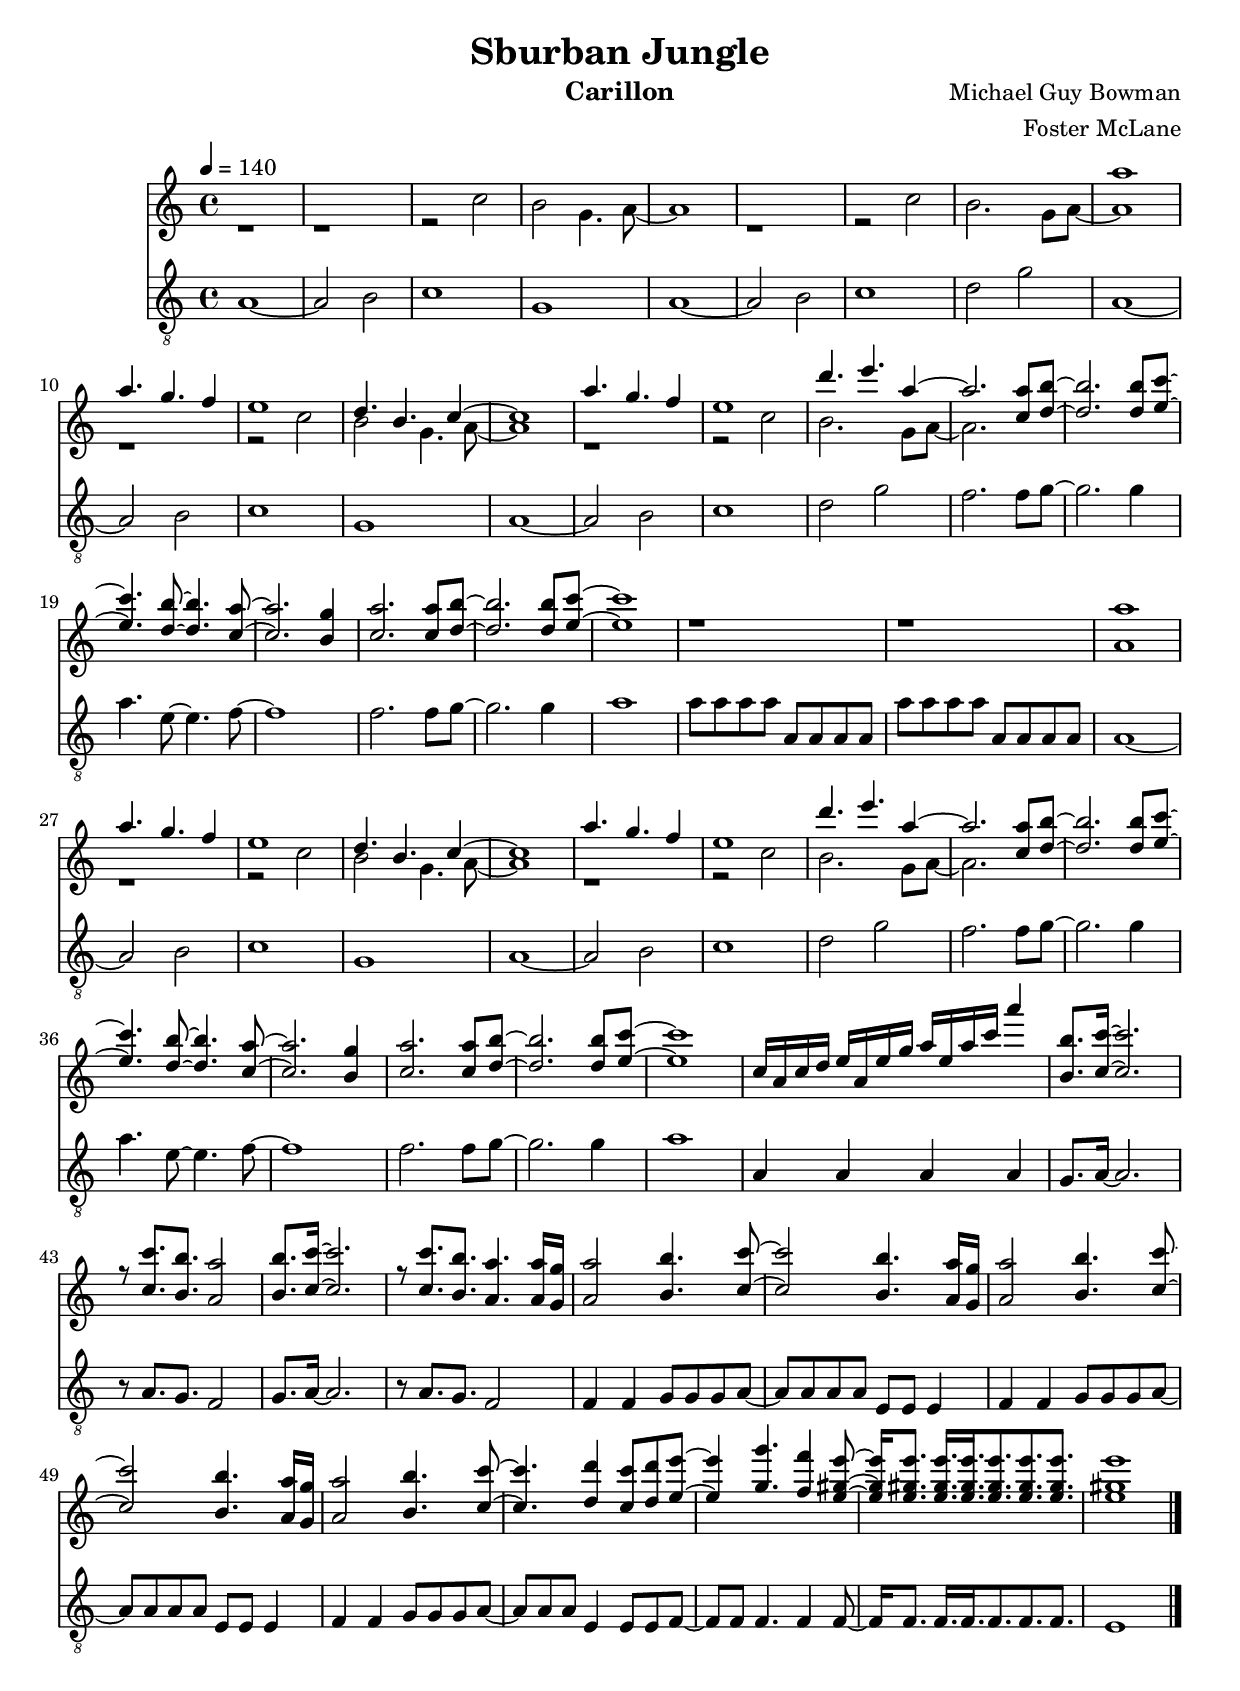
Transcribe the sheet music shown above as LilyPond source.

\version "2.18.2"

\header {
  title = "Sburban Jungle"
  instrument = "Carillon"
  composer = "Michael Guy Bowman"
  arranger = "Foster McLane"
}

main_tempo = \tempo 4 = 140
main_key = \key c \major

melody = \relative c''' {
  % part 1
  s1
  s1
  s1
  s1

  s1
  s1
  s1
  s1

  % part 2
  a1
  a4. g f4
  e1
  d4. b c4~

  c1
  a'4. g f4
  e1
  d'4. e a,4~

  % part 3
  a2. <c, a'>8 <d b'>~
  <d b'>2. <d b'>8 <e c'>~
  <e c'>4. <d b'>8~ <d b'>4. <c a'>8~
  <c a'>2. <b g'>4

  <c a'>2. <c a'>8 <d b'>~
  <d b'>2. <d b'>8 <e c'>~
  <e c'>1
  r1

  r1

  % part 4
  a1
  a4. g f4
  e1
  d4. b c4~

  c1
  a'4. g f4
  e1
  d'4. e a,4~

  % part 5
  a2. <c, a'>8 <d b'>~
  <d b'>2. <d b'>8 <e c'>~
  <e c'>4. <d b'>8~ <d b'>4. <c a'>8~
  <c a'>2. <b g'>4

  <c a'>2. <c a'>8 <d b'>~
  <d b'>2. <d b'>8 <e c'>~
  <e c'>1
  c16 a c d e a, e' g a e a c a'4

  % part 6
  <b,, b'>8. <c c'>16~ <c c'>2.
  r8 <c c'>8. <b b'> <a a'>2
  <b b'>8. <c c'>16~ <c c'>2.
  r8 <c c'>8. <b b'> <a a'>4.  <a a'>16 <g g'>

  % part 7
  <a a'>2 <b b'>4. <c c'>8~
  <c c'>2 <b b'>4. <a a'>16 <g g'>
  <a a'>2 <b b'>4. <c c'>8~
  <c c'>2 <b b'>4. <a a'>16 <g g'>

  <a a'>2 <b b'>4. <c c'>8~
  <c c'>4. <d d'>4 <c c'>8 <d d'> <e e'>~
  <e e'>4 <g g'>4. <f f'>4 <e gis e'>8~
  <e gis e'>16 <e gis e'>8. <e gis e'>16. <e gis e'>16. <e gis e'>8. <e gis e'>8. <e gis e'>8.

  <e gis e'>1

  \bar "|."
}

harmony = \relative c'' {
  % part 1
  r1
  r1
  r2 c
  b2 g4. a8~

  a1
  r1
  r2 c
  b2. g8 a~

  % part 2
  a1
  r1
  r2 c
  b2 g4. a8~

  a1
  r1
  r2 c
  b2. g8 a~

  % part 3
  a2. s4
  s1
  s1
  s1

  s1
  s1
  s1
  s1

  s1

  % part 4
  a1
  r1
  r2 c
  b2 g4. a8~

  a1
  r1
  r2 c
  b2. g8 a~

  % part 5
  a2. s4
  s1
  s1
  s1

  s1
  s1
  s1
  s1

  % part 6
  s1
  s1
  s1
  s1

  % part 7
  s1
  s1
  s1
  s1

  s1
  s1
  s1
  s1

  s1

  \bar "|."
}

bass = \relative c' {
  % part 1
  a1~
  a2 b2
  c1
  g1

  a1~
  a2 b2
  c1
  d2 g2

  % part 2
  a,1~
  a2 b2
  c1
  g1

  a1~
  a2 b2
  c1
  d2 g2

  % part 3
  f2. f8 g~
  g2. g4
  a4. e8~ e4. f8~
  f1

  f2. f8 g~
  g2. g4
  a1
  a8 a a a a, a a a

  a'8 a a a a, a a a

  % part 4
  a1~
  a2 b2
  c1
  g1

  a1~
  a2 b2
  c1
  d2 g2

  % part 5
  f2. f8 g~
  g2. g4
  a4. e8~ e4. f8~
  f1

  f2. f8 g~
  g2. g4
  a1
  a,4 a a a

  % part 6
  g8. a16~ a2.
  r8 a8. g f2
  g8. a16~ a2.
  r8 a8. g f2

  % part 7
  f4 f g8 g g a~
  a8 a a a e e e4
  f4 f g8 g g a~
  a8 a a a e e e4

  f4 f g8 g g a~
  a8 a a e4 e8 e f~
  f8 f f4. f4 f8~
  f16 f8. f16. f f8. f f

  e1

  \bar "|."
}

keys = \new Staff {
  \clef "treble"

  \main_tempo
  \main_key

  <<
    \new Voice = "melody" {
      \voiceOne
      \melody
    }

    \new Voice = "harmony" {
      \voiceTwo
      \harmony
    }
  >>
}

pedals = \new Staff {
  \clef "treble_8"

  \main_tempo
  \main_key

  \bass
}

\score {
  <<
    \keys
    \pedals
  >>

  \midi {}
  \layout {}
}
